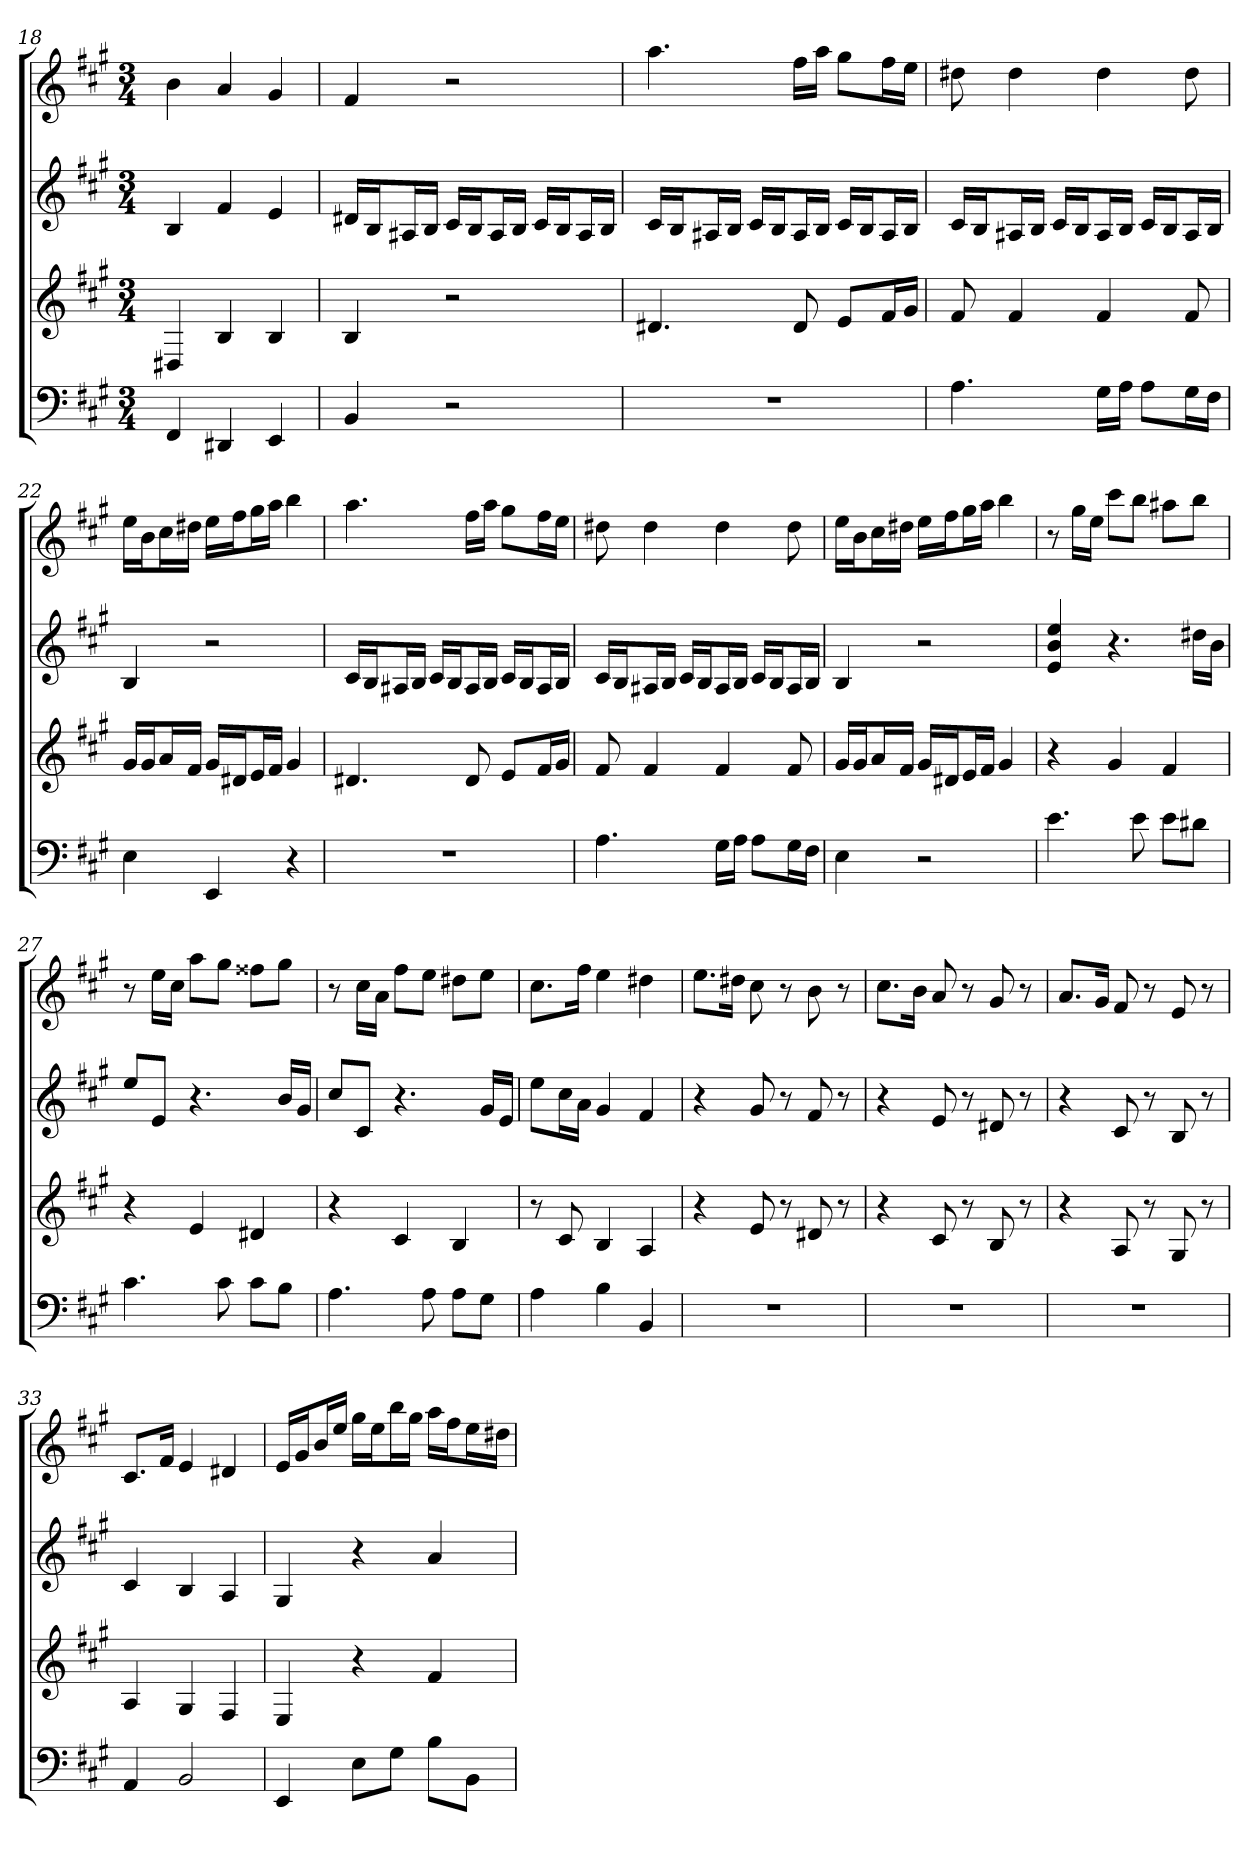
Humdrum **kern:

**kern	**kern	**kern	**kern
*part4	*part3	*part2	*part1
*staff4	*staff3	*staff2	*staff1
*k[f#c#g#]	*k[f#c#g#]	*k[f#c#g#]	*k[f#c#g#]
*A:	*A:	*A:	*A:
*M3/4	*M3/4	*M3/4	*M3/4
=18	=18	=18	=18
4FF#	4D#X	4B	4b
4DD#X	4B	4f#	4a
4EE	4B	4e	4g#
=19	=19	=19	=19
4BB	4B	16d#XLL	4f#
.	.	16BJ	.
.	.	16A#XL	.
.	.	16BJJ	.
2r	2r	16c#LL	2r
.	.	16BJ	.
.	.	16A#L	.
.	.	16BJJ	.
.	.	16c#LL	.
.	.	16BJ	.
.	.	16A#L	.
.	.	16BJJ	.
=20	=20	=20	=20
2.r	4.d#X	16c#LL	4.aa
.	.	16BJ	.
.	.	16A#XL	.
.	.	16BJJ	.
.	.	16c#LL	.
.	.	16BJ	.
.	8d#	16A#L	16ff#LL
.	.	16BJJ	16aaJJ
.	8eL	16c#LL	8gg#L
.	.	16BJ	.
.	16f#L	16A#L	16ff#L
.	16g#JJ	16BJJ	16eeJJ
=21	=21	=21	=21
4.A	8f#	16c#LL	8dd#X
.	.	16BJ	.
.	4f#	16A#XL	4dd#
.	.	16BJJ	.
.	.	16c#LL	.
.	.	16BJ	.
16G#LL	4f#	16A#L	4dd#
16AJJ	.	16BJJ	.
8AL	.	16c#LL	.
.	.	16BJ	.
16G#L	8f#	16A#L	8dd#
16F#JJ	.	16BJJ	.
=22	=22	=22	=22
4E	16g#LL	4B	16eeLL
.	16g#J	.	16bJ
.	16aL	.	16cc#L
.	16f#JJ	.	16dd#XJJ
4EE	16g#LL	2r	16eeLL
.	16d#XJ	.	16ff#J
.	16eL	.	16gg#L
.	16f#JJ	.	16aaJJ
4r	4g#	.	4bb
=23	=23	=23	=23
2.r	4.d#X	16c#LL	4.aa
.	.	16BJ	.
.	.	16A#XL	.
.	.	16BJJ	.
.	.	16c#LL	.
.	.	16BJ	.
.	8d#	16A#L	16ff#LL
.	.	16BJJ	16aaJJ
.	8eL	16c#LL	8gg#L
.	.	16BJ	.
.	16f#L	16A#L	16ff#L
.	16g#JJ	16BJJ	16eeJJ
=24	=24	=24	=24
4.A	8f#	16c#LL	8dd#X
.	.	16BJ	.
.	4f#	16A#XL	4dd#
.	.	16BJJ	.
.	.	16c#LL	.
.	.	16BJ	.
16G#LL	4f#	16A#L	4dd#
16AJJ	.	16BJJ	.
8AL	.	16c#LL	.
.	.	16BJ	.
16G#L	8f#	16A#L	8dd#
16F#JJ	.	16BJJ	.
=25	=25	=25	=25
4E	16g#LL	4B	16eeLL
.	16g#J	.	16bJ
.	16aL	.	16cc#L
.	16f#JJ	.	16dd#XJJ
2r	16g#LL	2r	16eeLL
.	16d#XJ	.	16ff#J
.	16eL	.	16gg#L
.	16f#JJ	.	16aaJJ
.	4g#	.	4bb
=26	=26	=26	=26
4.e	4r	4e 4b 4ee	8r
.	.	.	16gg#LL
.	.	.	16eeJJ
.	4g#	4.r	8ccc#L
8e	.	.	8bbJ
8eL	4f#	.	8aa#XL
8d#XJ	.	16dd#XLL	8bbJ
.	.	16bJJ	.
=27	=27	=27	=27
4.c#	4r	8eeL	8r
.	.	8eJ	16eeLL
.	.	.	16cc#JJ
.	4e	4.r	8aaL
8c#	.	.	8gg#J
8c#L	4d#X	.	8ff##XL
8BJ	.	16bLL	8gg#J
.	.	16g#JJ	.
=28	=28	=28	=28
4.A	4r	8cc#L	8r
.	.	8c#J	16cc#LL
.	.	.	16aJJ
.	4c#	4.r	8ff#L
8A	.	.	8eeJ
8AL	4B	.	8dd#XL
8G#J	.	16g#LL	8eeJ
.	.	16eJJ	.
=29	=29	=29	=29
4A	8r	8eeL	8.cc#L
.	8c#	16cc#L	.
.	.	16aJJ	16ff#Jk
4B	4B	4g#	4ee
4BB	4A	4f#	4dd#X
=30	=30	=30	=30
2.r	4r	4r	8.eeL
.	.	.	16dd#XJk
.	8e	8g#	8cc#
.	8r	8r	8r
.	8d#X	8f#	8b
.	8r	8r	8r
=31	=31	=31	=31
2.r	4r	4r	8.cc#L
.	.	.	16bJk
.	8c#	8e	8a
.	8r	8r	8r
.	8B	8d#X	8g#
.	8r	8r	8r
=32	=32	=32	=32
2.r	4r	4r	8.aL
.	.	.	16g#Jk
.	8A	8c#	8f#
.	8r	8r	8r
.	8G#	8B	8e
.	8r	8r	8r
=33	=33	=33	=33
4AA	4A	4c#	8.c#L
.	.	.	16f#Jk
2BB	4G#	4B	4e
.	4F#	4A	4d#X
=34	=34	=34	=34
4EE	4E	4G#	16eLL
.	.	.	16g#J
.	.	.	16bL
.	.	.	16eeJJ
8EL	4r	4r	16gg#LL
.	.	.	16eeJ
8G#J	.	.	16bbL
.	.	.	16gg#JJ
8BL	4f#	4a	16aaLL
.	.	.	16ff#J
8BBJ	.	.	16eeL
.	.	.	16dd#XJJ
=	=	=	=
*-	*-	*-	*-
